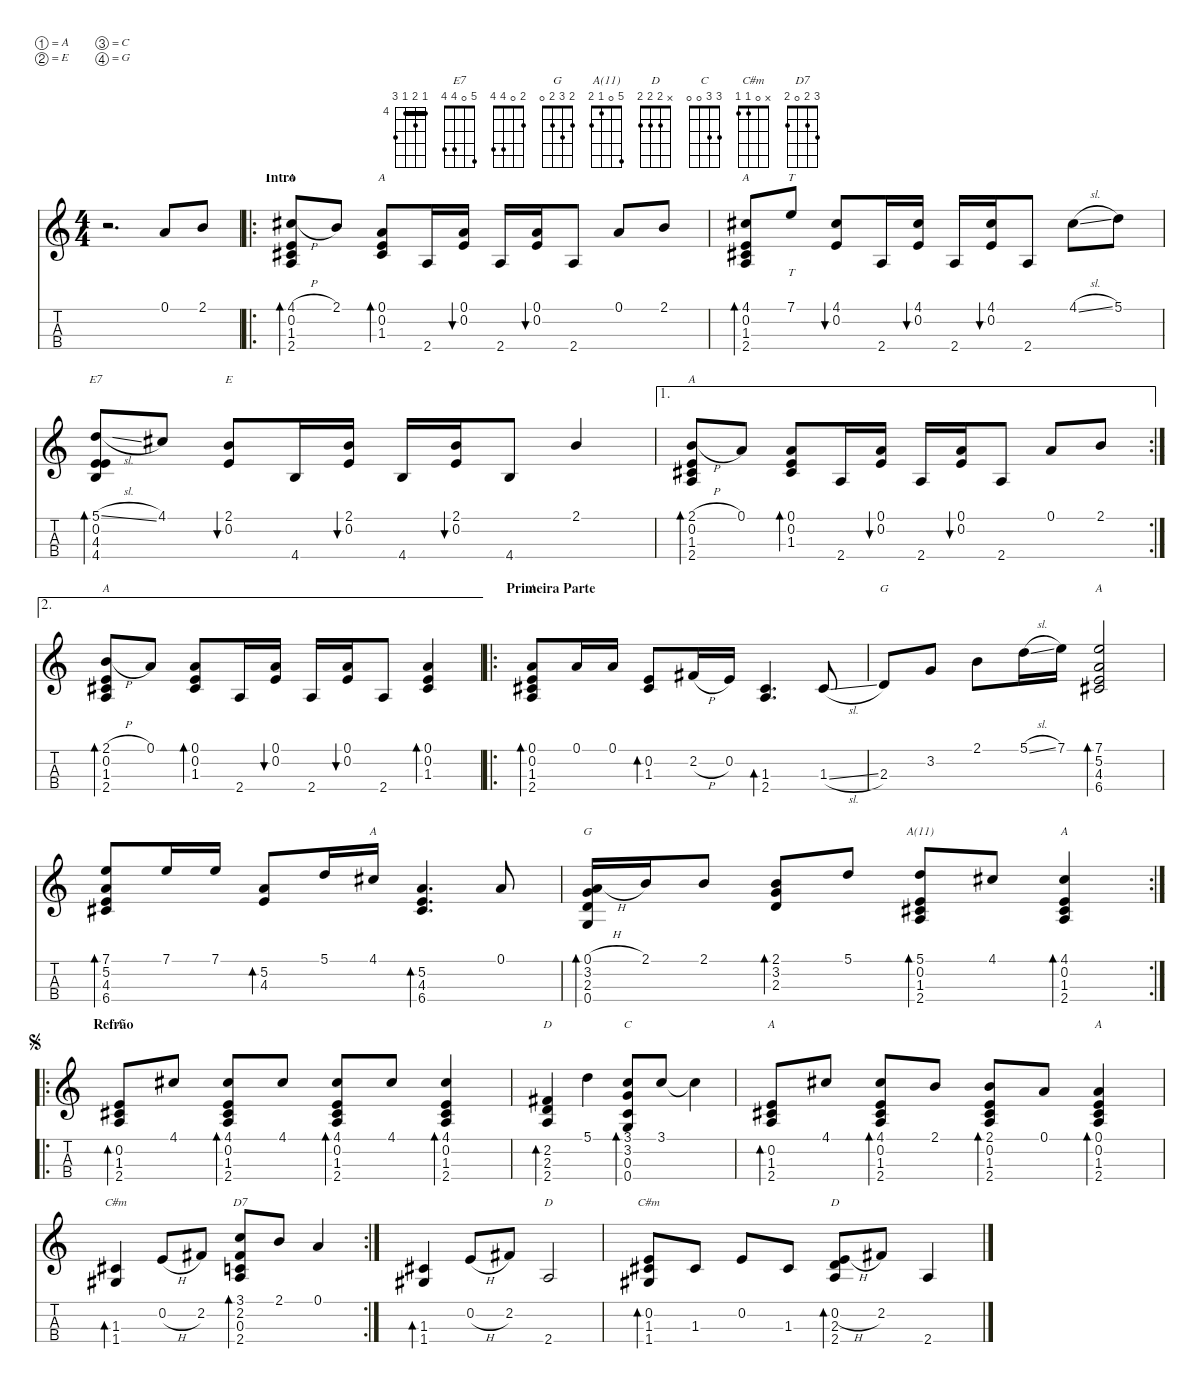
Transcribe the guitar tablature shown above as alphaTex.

\defaultSystemsLayout 4
\hideDynamics
\bracketExtendMode nobrackets
\otherSystemsTrackNameOrientation horizontal
\defaultBarNumberDisplay Hide
\track ("Ukulele" " ") {defaultSystemsLayout 4 instrument acousticguitarnylon}
\staff {score tabs}
\tuning (A4 E4 C4 G3)
\displaytranspose 0
\chord ("A" 4 0 1 2)
\chord ("A" 0 0 1 2) {showname false}
\chord ("A" 4 0 1 2) {showname false}
\chord ("E7" 5 0 4 4)
\chord ("E" 2 0 4 4) {showname false}
\chord ("A" 0 0 1 2)
\chord ("G" 2 3 2 x) {barre 2}
\chord ("A" 7 5 4 6) {firstfret 4}
\chord ("A" 4 5 4 6) {firstfret 4 showname false barre 4}
\chord ("G" 2 3 2 0)
\chord ("A(11)" 5 0 1 2)
\chord ("D" 5 2 2 2) {barre (2 2)}
\chord ("C" 3 3 0 0)
\chord ("C#m" x x 1 1)
\chord ("D7" 3 2 0 2)
\chord ("D" x 2 x 2)
\chord ("C#m" x 0 1 1)
\chord ("D" x 2 2 2)
\ts (4 4)
\ac
\tempo (75 hide)
\clef g2
\ks c
r.2{d dy mf instrument acousticguitarnylon beam Down} 0.1.8{beam Up} 2.1.8{beam Up} |
\ro
\section ("" "Intro")
(4.1{h acc #} 2.4 1.3{acc #} 0.2).8{bd 91 ch "A" beam Up} 2.1.8{beam Up} (0.1 0.2 1.3{acc #}).8{bd 90 ch "A" beam Up} 2.4.16{beam Up} (0.1 0.2).16{bu 70 beam Up} 2.4.16{beam Up} (0.1 0.2).16{bu 70 beam Up} 2.4.8{beam Up} 0.1.8{beam Up} 2.1.8{beam Up} |
(2.4 1.3{acc #} 0.2 4.1{acc #}).8{bd 91 ch "A" beam Up} 7.1.8{tt beam Up} (4.1{acc #} 0.2).8{bu 68 beam Up} 2.4.16{beam Up} (0.2 4.1{acc #}).16{bu 67 beam Up} 2.4.16{beam Up} (0.2 4.1{acc #}).16{bu 90 beam Up} 2.4.8{beam Up} 4.1{sl acc #}.8{beam Down} 5.1.8{dy ff beam Down} |
(4.4 0.2 4.3 5.1{sl}).8{bd 65 ch "E7" dy mf beam Up} 4.1{acc #}.8{dy fff beam Up} (2.1 0.2).8{bu 66 ch "E" dy mf beam Up} 4.4.16{beam Up} (2.1 0.2).16{bu 66 beam Up} 4.4.16{beam Up} (0.2 2.1).16{bu 66 beam Up} 4.4.8{beam Up} 2.1.4{beam Up} |
\ae 1
\rc 2
(2.1{h} 2.4 1.3{acc #} 0.2).8{bd 64 ch "A" beam Up} 0.1.8{dy f beam Up} (0.1 1.3{acc #} 0.2).8{bd 63 dy mf beam Up} 2.4.16{beam Up} (0.1 0.2).16{bu 62 beam Up} 2.4.16{beam Up} (0.1 0.2).16{bu 61 beam Up} 2.4.8{beam Up} 0.1.8{beam Up} 2.1.8{beam Up} |
\ae 2
(2.1{h} 2.4 1.3{acc #} 0.2).8{bd 64 ch "A" beam Up} 0.1.8{dy f beam Up} (0.1 1.3{acc #} 0.2).8{bd 63 dy mf beam Up} 2.4.16{beam Up} (0.1 0.2).16{bu 62 beam Up} 2.4.16{beam Up} (0.1 0.2).16{bu 61 beam Up} 2.4.8{beam Up} (0.1 1.3{acc #} 0.2).4{bd 63 beam Up} |
\ro
\section ("" "Primeira Parte")
(2.4 1.3{acc #} 0.2 0.1).8{bd 59 ch "A" beam Up} 0.1.16{beam Up} 0.1.16{beam Up} (0.2 1.3{acc #}).8{bd 60 beam Up} 2.2{h acc #}.16{beam Up} 0.2.16{beam Up} (1.3{acc #} 2.4).4{d bd 58 beam Up} 1.3{sl acc #}.8{beam Up} |
2.3.8{ch "G" dy ff beam Up} 3.2.8{dy mf beam Up} 2.1.8{beam Down} 5.1{sl}.16{beam Down} 7.1.16{dy f beam Down} (7.1 4.3 5.2 6.4{acc #}).2{bd 57 ch "A" dy mf beam Up} |
(7.1 4.3 5.2 6.4{acc #}).8{bd 57 beam Up} 7.1.16{beam Up} 7.1.16{beam Up} (4.3 5.2).8{bd 57 beam Up} 5.1.16{beam Up} 4.1{acc #}.16{ch "A" beam Up} (4.3 5.2 6.4{acc #}).4{d bd 57 beam Up} 0.1.8{beam Up} |
\rc 2
(0.4 2.3 3.2 0.1{h}).16{bd 57 ch "G" beam Up} 2.1.16{beam Up} 2.1.8{beam Up} (2.1 2.3 3.2).8{bd 56 beam Up} 5.1.8{beam Up} (5.1 2.4 1.3{acc #} 0.2).8{bd 55 ch "A(11)" beam Up} 4.1{acc #}.8{beam Up} (4.1{acc #} 2.4 1.3{acc #} 0.2).4{bd 54 ch "A" beam Up} |
\ro
\section ("" "Refrão")
\jump segno
(2.4 1.3{acc #} 0.2).8{bd 54 ch "A" beam Up} 4.1{acc #}.8{beam Up} (4.1{acc #} 2.4 1.3{acc #} 0.2).8{bd 54 beam Up} 4.1{acc #}.8{beam Up} (4.1{acc #} 2.4 1.3{acc #} 0.2).8{bd 54 beam Up} 4.1{acc #}.8{beam Up} (4.1{acc #} 2.4 1.3{acc #} 0.2).4{bd 54 beam Up} |
(2.3 2.2{acc #} 2.4).4{bd 53 ch "D" beam Up} 5.1.4{beam Down} (0.4 0.3 3.2 3.1).8{bd 52 ch "C" beam Up} 3.1.8{beam Up} 3.1{t}.4{beam Down} |
(2.4 1.3{acc #} 0.2).8{bd 54 ch "A" beam Up} 4.1{acc #}.8{beam Up} (4.1{acc #} 2.4 1.3{acc #} 0.2).8{bd 54 beam Up} 2.1.8{beam Up} (2.1 2.4 1.3{acc #} 0.2).8{bd 54 beam Up} 0.1.8{beam Up} (0.1 2.4 1.3{acc #} 0.2).4{bd 54 ch "A" beam Up} |
\rc 2
(1.3{acc #} 1.4{acc #}).4{bd 51 ch "C#m" beam Up} 0.2{h}.8{beam Up} 2.2{acc #}.8{beam Up} (2.4 0.3 2.2{acc #} 3.1).8{bd 51 ch "D7" beam Up} 2.1.8{beam Up} 0.1.4{beam Up} |
(1.3{acc #} 1.4{acc #}).4{bd 51 beam Up} 0.2{h}.8{beam Up} 2.2{acc #}.8{beam Up} 2.4.2{ch "D" beam Up} |
(1.3{acc #} 1.4{acc #} 0.2).8{bd 51 ch "C#m" beam Up} 1.3{acc #}.8{beam Up} 0.2.8{beam Up} 1.3{acc #}.8{beam Up} (0.2{h} 2.4 2.3).8{bd 51 ch "D" beam Up} 2.2{acc #}.8{beam Up} 2.4.4{beam Up}
